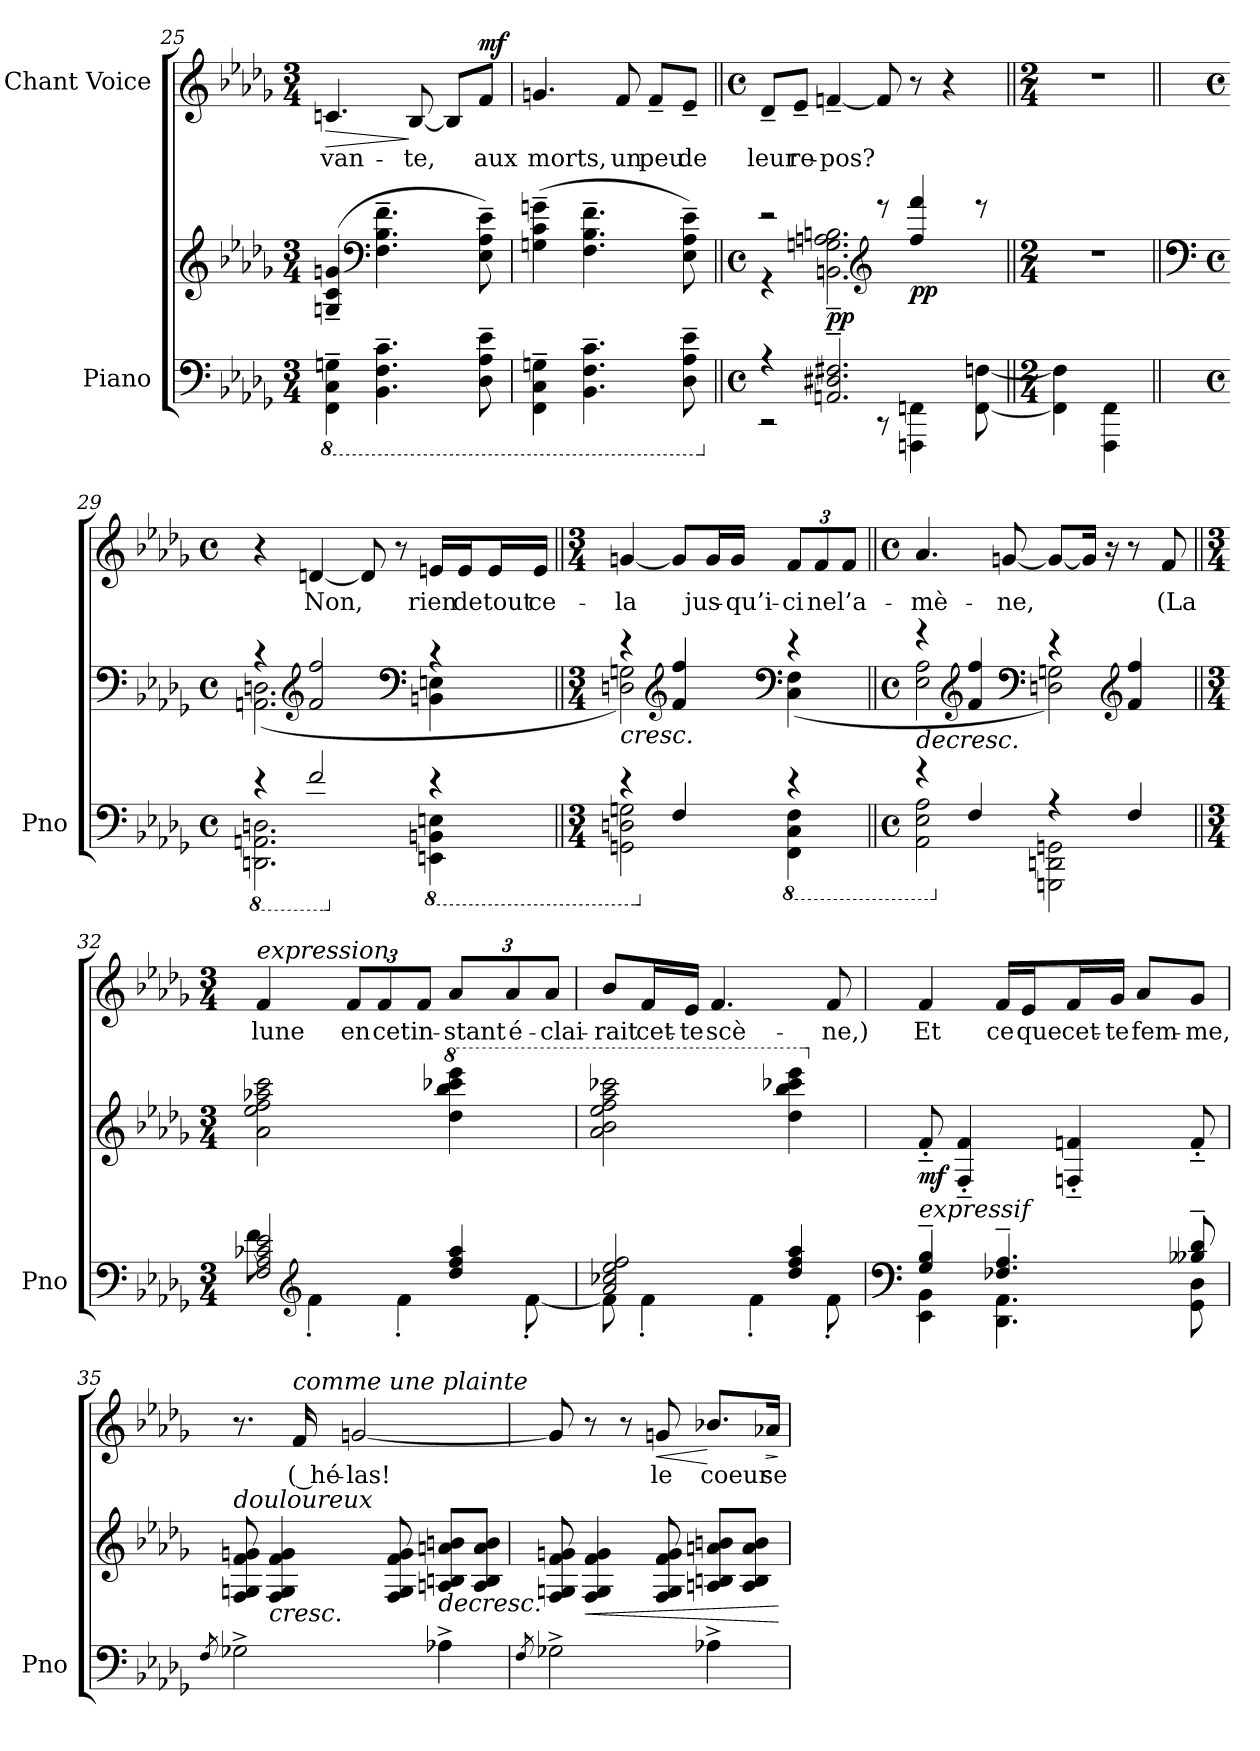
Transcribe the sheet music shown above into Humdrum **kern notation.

**kern	**kern	**dynam	**kern	**text	**dynam
*part2	*part2	*part2	*part1	*part1	*part1
*staff3	*staff2	*staff2/3	*staff1	*staff1	*staff1
*I"Piano	*	*	*I"Chant Voice	*	*
*I'Pno	*	*	*	*	*
*clefF4	*clefG2	*	*clefG2	*	*
*k[b-e-a-d-g-]	*k[b-e-a-d-g-]	*	*k[b-e-a-d-g-]	*	*
*M3/4	*M3/4	*	*M3/4	*	*
*8ba	*	*	*	*	*
=25	=25	=25	=25	=25	=25
!	!	!	!	!	!LO:HP:b
4FFF\~ 4CC\~ 4GGn\~	(4Gn/~< 4c/~< 4gn/~<	.	4.cn/	-van-	>
*	*clefF4	*	*	*	*
4.BBB-\~ 4.FF\~ 4.C\~	4.F\~ 4.B-\~ 4.f\~	.	.	.	.
.	.	.	[8B-/	-te,	]
.	.	.	8B-/L]	.	.
!	!	!	!	!	!LO:DY:a
8DD-\~ 8AA-\~ 8E-\~	8E-\~ 8A-\~ 8e-\~)	.	8f/J	aux	mf
=26	=26	=26	=26	=26	=26
4FFF\~ 4CC\~ 4GGn\~	(4Gn\~ 4c\~ 4gn\~	.	4.gn/	morts,	.
4.BBB-\~ 4.FF\~ 4.C\~	4.F\~ 4.B-\~ 4.f\~	.	.	.	.
.	.	.	8f/	un	.
.	.	.	8f~/L	peu	.
8DD-\~ 8AA-\~ 8E-\~	8E-\~ 8A-\~ 8e-\~)	.	8e-~/J	de	.
=27||	=27||	=27||	=27||	=27||	=27||
*M4/4	*M4/4	*	*M4/4	*	*
*met(c)	*met(c)	*	*met(c)	*	*
*X8ba	*	*	*	*	*
*^	*^	*	*	*	*
4r	2r	2r	4r	.	8d-~/L	leur	.
.	.	.	.	.	8e-~/J	re-	.
!	!	!	!	!LO:DY:b	!	!	!
2.AAn/~> 2.D#X/~> 2.F#X/~>	.	.	2.BBn\~ 2.Gn\~ 2.An\~ 2.Bn\~	pp	[4fn~/	-pos?	.
*	*	*clefG2	*	*	*	*	*
.	8r	8r	.	.	8f/]	.	.
!	!	!	!	!LO:DY:b	!	!	!
.	4FFFn\ 4FFn\	4ff/ 4fff/	.	pp	8r	.	.
.	.	.	.	.	4r	.	.
.	[8FF\ [8Fn\	8r	.	.	.	.	.
*	*	*v	*v	*	*	*	*
=28||	=28||	=28||	=28||	=28||	=28||	=28||
*M2/4	*	*M2/4	*	*M2/4	*	*
2ryy	4FF\] 4F\]	2r	.	2r	.	.
.	4FFF\ 4FF\	.	.	.	.	.
=29||	=29||	=29||	=29||	=29||	=29||	=29||
*	*	*clefF4	*	*	*	*
*M4/4	*	*M4/4	*	*M4/4	*	*
*met(c)	*	*met(c)	*	*met(c)	*	*
*8ba	*	*	*	*	*	*
*	*	*^	*	*	*	*
!	!	!	!	!LO:DY:b	!	!	!
!	!	!	!	!LO:DY:n=1:b	!	!	!
4r	2.DDDn\ 2.AAAn\ 2.DDn\	4r	(2.AAn\ 2.Dn\	pp other-dynamics	4r	.	.
*	*	*clefG2	*	*	*	*	*
!	!	!	!	!	!	!	!LO:DY:a
!	!	!	!	!	!	!	!LO:DY:n=1:a
2F/	.	2f/ 2ff/	.	.	[4dn/	Non,	p other-dynamics
.	.	.	.	.	8d/]	.	.
.	.	.	.	.	8r	.	.
*	*	*clefF4	*	*	*	*	*
*X8ba	*	*	*	*	*	*	*
*8ba	*	*	*	*	*	*	*
4r	4EEEn\ 4BBBn\ 4EEn\	4r	4BBn\ 4En\	.	16en/LL	rien	.
.	.	.	.	.	16e/J	de	.
.	.	.	.	.	16e/L	tout	.
.	.	.	.	.	16e/JJ	ce-	.
=30||	=30||	=30||	=30||	=30||	=30||	=30||	=30||
*M3/4	*	*M3/4	*	*	*M3/4	*	*
!	!	!	!	!LO:HP:b	!	!	!
4r	2GGGn\ 2DDn\ 2GGn\	4r	2Dn\ 2Gn\)	<	[4gn/	-la	.
*	*	*clefG2	*	*	*	*	*
*X8ba	*	*	*	*	*	*	*
4F/	.	4f/ 4ff/	.	.	8g/L]	.	.
.	.	.	.	.	16g/L	jus-	.
.	.	.	.	.	16g/JJ	-qu’i-	.
*	*	*clefF4	*	*	*	*	*
*8ba	*	*	*	*	*	*	*
4r	4FFF\ 4CC\ 4FF\	4r	(4C\ 4F\	.	12f/L	-ci	.
.	.	.	.	.	12f/	ne	.
.	.	.	.	.	12f/J	l’a-	.
=31||	=31||	=31||	=31||	=31||	=31||	=31||	=31||
*M4/4	*	*M4/4	*	*	*M4/4	*	*
*met(c)	*	*met(c)	*	*	*met(c)	*	*
!	!	!	!	!LO:HP:b	!	!	!
4r	2AAA-\ 2EE-\ 2AA-\	4r	2E-\ 2A-\	>	4.a-/	-mè-	.
*	*	*clefG2	*	*	*	*	*
*X8ba	*	*	*	*	*	*	*
4F/	.	4f/ 4ff/	.	.	.	.	.
.	.	.	.	.	[8gn/	-ne,	.
*	*	*clefF4	*	*	*	*	*
4r	2GGGn\ 2DDn\ 2GGn\	4r	2Dn\ 2Gn\)	.	8g/L_	.	.
.	.	.	.	.	16g/Jk]	.	.
.	.	.	.	.	16r	.	.
*	*	*clefG2	*	*	*	*	*
4F/	.	4f/ 4ff/	.	.	8r	.	.
!	!	!	!	!	!	!	!LO:DY:a
!	!	!	!	!	!	!	!LO:DY:n=1:a
.	.	.	.	.	8f/	(La	p other-dynamics
*v	*v	*	*	*	*	*	*
*	*v	*v	*	*	*	*
.	.	[	.	.	.
=32||	=32||	=32||	=32||	=32||	=32||
*M3/4	*M3/4	*	*M3/4	*	*
*^	*	*	*	*	*
!	!	!	!	!LO:TX:i:t=expression	!	!
!	!	!	!LO:DY:b	!	!	!
!	!	!	!LO:DY:n=1:b	!	!	!
2F/ 2A-/ 2c-X/ 2e-/	8f\	2a-\ 2ee-\ 2ff\ 2aa-X\ 2ccc\	pp other-dynamics	4f/	lune	.
*clefG2	*	*	*	*	*	*
.	4f'\	.	.	.	.	.
.	.	.	.	12f/L	en	.
.	.	.	.	12f/	cet	.
.	4f'\	.	.	.	.	.
.	.	.	.	12f/J	in-	.
*	*	*8va	*	*	*	*
4dd-/ 4ff/ 4aa-/	.	4ddd-\ 4bbb-\ 4cccc-X\ 4eeee-\	.	12a-/L	-stant	.
.	.	.	.	12a-/	é-	.
.	[8f'\	.	.	.	.	.
.	.	.	.	12a-/J	-clai-	.
=33	=33	=33	=33	=33	=33	=33
2a-/ 2cc-X/ 2ee-/ 2ff/	8f\]	2aa-\ 2bb-\ 2eee-\ 2fff\ 2aaa-\ 2cccc-X\	.	8b-/L	-rait	.
.	4f'\	.	.	16f/L	cet-	.
.	.	.	.	16e-/JJ	-te	.
.	.	.	.	4.f/	scè-	.
.	4f'\	.	.	.	.	.
4dd-/ 4ff/ 4aa-/	.	4ddd-\ 4bbb-\ 4cccc-X\ 4eeee-\	.	.	.	.
.	8f'\	.	.	8f/	-ne,)	.
=34	=34	=34	=34	=34	=34	=34
*clefF4	*	*	*	*	*	*
*	*	*X8va	*	*	*	*
!LO:TX:i:t=expressif	!	!	!	!	!	!
!	!	!	!LO:DY:b	!	!	!LO:DY:a
!	!	!	!	!	!	!LO:DY:n=1:a
4G-/~ 4B-/~	4EE-\ 4BB-\	8f'~/	mf	4f/	Et	mf other-dynamics
.	.	4F/'~ 4f/'~	.	.	.	.
4.F-X/~ 4.A-/~	4.DD-\ 4.AA-\	.	.	16f/LL	ce	.
.	.	.	.	16e-/J	que	.
.	.	4Fn/'~ 4fn/'~	.	16f/L	cet-	.
.	.	.	.	16g-/JJ	-te	.
.	.	.	.	8a-/L	fem-	.
8B--X/~ 8d-/~	8GG-\ 8D-\	8f'~/	.	8g-/J	-me,	.
*v	*v	*	*	*	*	*
=35	=35	=35	=35	=35	=35
8qF/	.	.	.	.	.
!	!LO:TX:i:t=douloureux	!	!	!	!
2G-X^\	8F/ 8Gn/ 8f/ 8gn/	.	8.r	.	.
!	!	!LO:HP:b	!	!	!
.	4F/ 4G/ 4f/ 4g/	<	.	.	.
!	!	!	!LO:TX:i:t=comme une plainte	!	!
.	.	.	16f/	( hé-	.
.	.	.	[2gn/	-las!	.
.	8F/ 8G/ 8f/ 8g/	.	.	.	.
!	!	!LO:HP:n=1:b	!	!	!
4A-X^\	8An/ 8Bn/ 8an/ 8bn/L	] >	.	.	.
.	8A/ 8B/ 8a/ 8b/J	.	.	.	.
.	.	[	.	.	.
=36	=36	=36	=36	=36	=36
8qF/	.	.	.	.	.
2G-X^\	8F/ 8Gn/ 8f/ 8gn/	.	8g/]	.	.
!	!	!LO:HP:b	!	!	!
.	4F/ 4G/ 4f/ 4g/	<	8r	.	.
.	.	.	8r	.	.
!	!	!	!	!	!LO:HP:b
.	8F/ 8G/ 8f/ 8g/	.	8gn/	le	<
4A-X^\	8An/ 8Bn/ 8an/ 8bn/L	]	8.b-X/L	coeur	[
.	8A/ 8B/ 8a/ 8b/J	.	.	.	.
!	!	!	!	!	!LO:HP:b
.	.	.	16a-X/Jk	se	>
.	.	[	.	.	]
=	=	=	=	=	=
*-	*-	*-	*-	*-	*-
